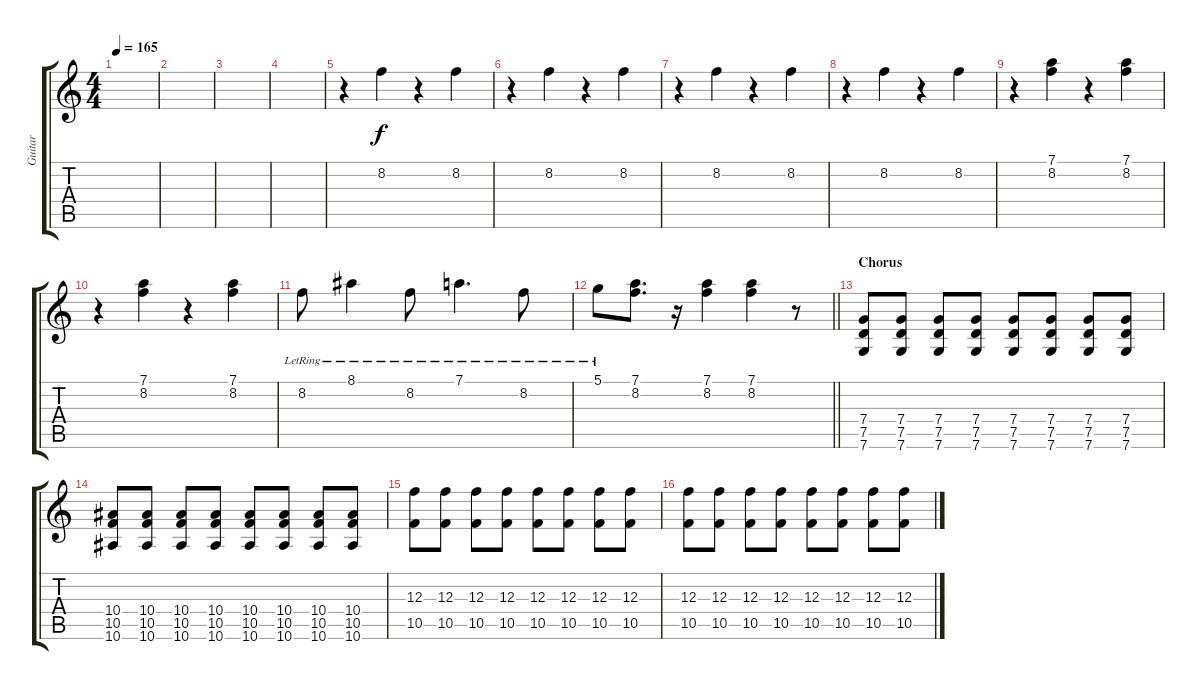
\track ("Guitar" "Guitar") {instrument overdrivenguitar}
\staff {score tabs}
\tuning (D4 A3 F3 C3 G2 C2) {hide}
\ts (4 4)
\tempo 165
\clef g2
\ks c
|
|
|
|
r.4 8.2.4 r.4 8.2.4 |
r.4 8.2.4 r.4 8.2.4 |
r.4 8.2.4 r.4 8.2.4 |
r.4 8.2.4 r.4 8.2.4 |
r.4 (7.1 8.2).4 r.4 (7.1 8.2).4 |
r.4 (7.1 8.2).4 r.4 (7.1 8.2).4 |
8.2{lr}.8 8.1{lr}.4 8.2{lr}.8 7.1{lr}.4{d} 8.2{lr}.8 |
\barLineRight lightlight
5.1{lr}.8 (7.1 8.2).8{d} r.16 (7.1 8.2).4 (7.1 8.2).4 r.8 |
\section ("" "Chorus")
(7.4 7.5 7.6).8 (7.4 7.5 7.6).8 (7.4 7.5 7.6).8 (7.4 7.5 7.6).8 (7.4 7.5 7.6).8 (7.4 7.5 7.6).8 (7.4 7.5 7.6).8 (7.4 7.5 7.6).8 |
(10.4 10.5 10.6).8 (10.4 10.5 10.6).8 (10.4 10.5 10.6).8 (10.4 10.5 10.6).8 (10.4 10.5 10.6).8 (10.4 10.5 10.6).8 (10.4 10.5 10.6).8 (10.4 10.5 10.6).8 |
(12.3 10.5).8 (12.3 10.5).8 (12.3 10.5).8 (12.3 10.5).8 (12.3 10.5).8 (12.3 10.5).8 (12.3 10.5).8 (12.3 10.5).8 |
(12.3 10.5).8 (12.3 10.5).8 (12.3 10.5).8 (12.3 10.5).8 (12.3 10.5).8 (12.3 10.5).8 (12.3 10.5).8 (12.3 10.5).8
